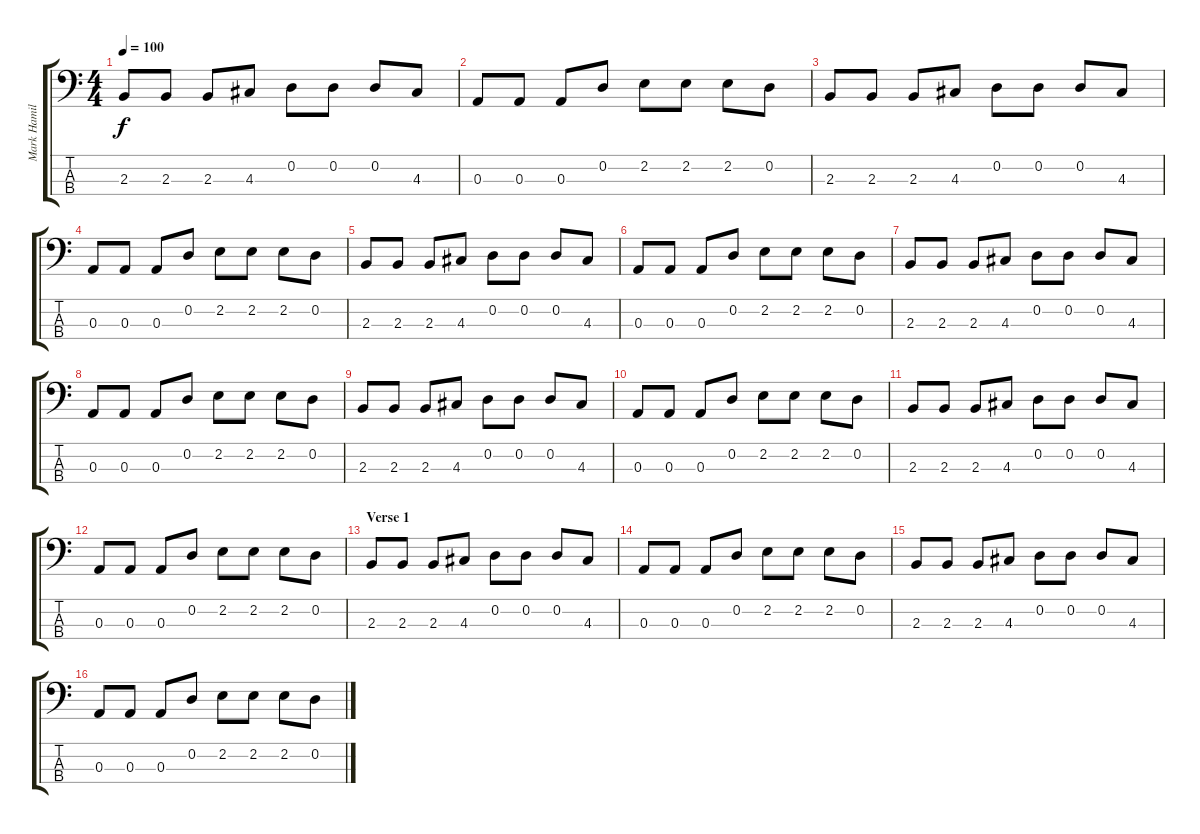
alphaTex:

\track ("Mark Hamilton" "Mark Hamil") {instrument electricbasspick}
\staff {score tabs}
\tuning (G2 D2 A1 E1) {hide}
\ts (4 4)
\tempo 100
\clef f4
\ks c
2.3.8{dy f instrument electricbasspick} 2.3.8 2.3.8 4.3.8 0.2.8 0.2.8 0.2.8 4.3.8 |
0.3.8 0.3.8 0.3.8 0.2.8 2.2.8 2.2.8 2.2.8 0.2.8 |
2.3.8 2.3.8 2.3.8 4.3.8 0.2.8 0.2.8 0.2.8 4.3.8 |
0.3.8 0.3.8 0.3.8 0.2.8 2.2.8 2.2.8 2.2.8 0.2.8 |
2.3.8 2.3.8 2.3.8 4.3.8 0.2.8 0.2.8 0.2.8 4.3.8 |
0.3.8 0.3.8 0.3.8 0.2.8 2.2.8 2.2.8 2.2.8 0.2.8 |
2.3.8 2.3.8 2.3.8 4.3.8 0.2.8 0.2.8 0.2.8 4.3.8 |
0.3.8 0.3.8 0.3.8 0.2.8 2.2.8 2.2.8 2.2.8 0.2.8 |
2.3.8 2.3.8 2.3.8 4.3.8 0.2.8 0.2.8 0.2.8 4.3.8 |
0.3.8 0.3.8 0.3.8 0.2.8 2.2.8 2.2.8 2.2.8 0.2.8 |
2.3.8 2.3.8 2.3.8 4.3.8 0.2.8 0.2.8 0.2.8 4.3.8 |
0.3.8 0.3.8 0.3.8 0.2.8 2.2.8 2.2.8 2.2.8 0.2.8 |
\section ("" "Verse 1")
2.3.8 2.3.8 2.3.8 4.3.8 0.2.8 0.2.8 0.2.8 4.3.8 |
0.3.8 0.3.8 0.3.8 0.2.8 2.2.8 2.2.8 2.2.8 0.2.8 |
2.3.8 2.3.8 2.3.8 4.3.8 0.2.8 0.2.8 0.2.8 4.3.8 |
0.3.8 0.3.8 0.3.8 0.2.8 2.2.8 2.2.8 2.2.8 0.2.8
